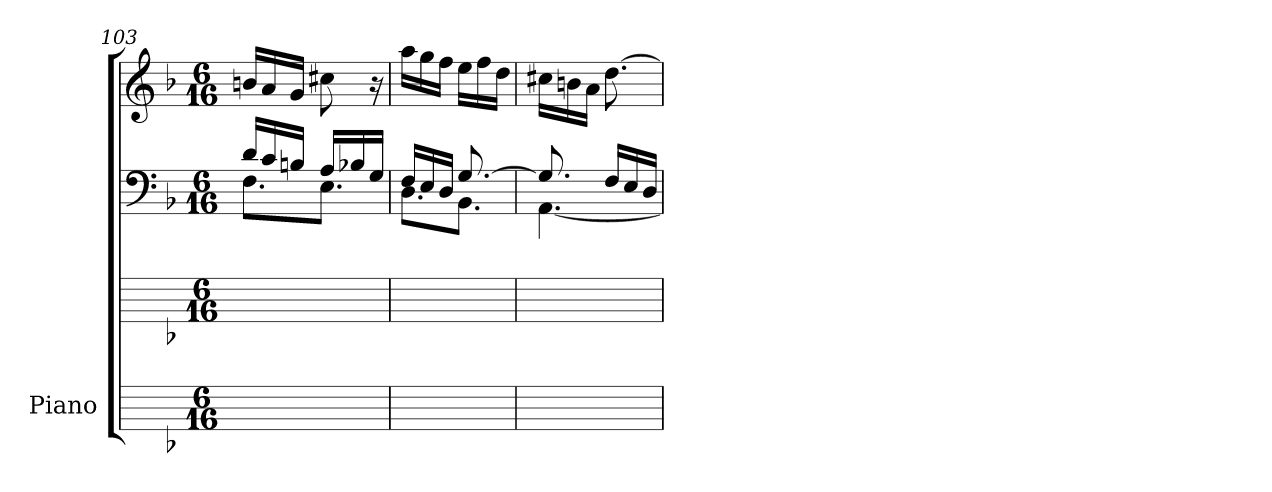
**kern	**kern	**kern	**kern
*part1	*part1	*part1	*part1
*staff4	*staff3	*staff2	*staff1
*I"Piano	*	*	*
*I'Pno	*	*	*
!!LO:LB:g=z
*	*	*clefF4	*clefG2
*k[b-]	*k[b-]	*k[b-]	*k[b-]
*F:	*F:	*F:	*F:
*M6/16	*M6/16	*M6/16	*M6/16
=103	=103	=103	=103
*	*	*^	*
*	*	*	*^	*
4.ryy	4.ryy	16d/LL	8.F\L	4.ryy	16bnLL
.	.	16c/	.	.	16a
.	.	16Bn/JJ	.	.	16gJJ
.	.	16A/LL	8.E\J	.	8cc#X
.	.	16B-X/	.	.	.
.	.	16G/JJ	.	.	16r
=104	=104	=104	=104	=104	=104
4.ryy	4.ryy	16F/LL	8.D\L	4.ryy	16aaLL
.	.	16E/	.	.	16gg
.	.	16D/JJ	.	.	16ffJJ
.	.	[8.G/	8.BB-\J	.	16eeLL
.	.	.	.	.	16ff
.	.	.	.	.	16ddJJ
=105	=105	=105	=105	=105	=105
4.ryy	4.ryy	8.G/]	[4.AA\	4.ryy	16cc#XLL
.	.	.	.	.	16bn
.	.	.	.	.	16aJJ
.	.	16F/LL	.	.	[8.dd
.	.	16E/	.	.	.
.	.	16D/JJ	.	.	.
*	*	*v	*v	*v	*
=	=	=	=
*-	*-	*-	*-
